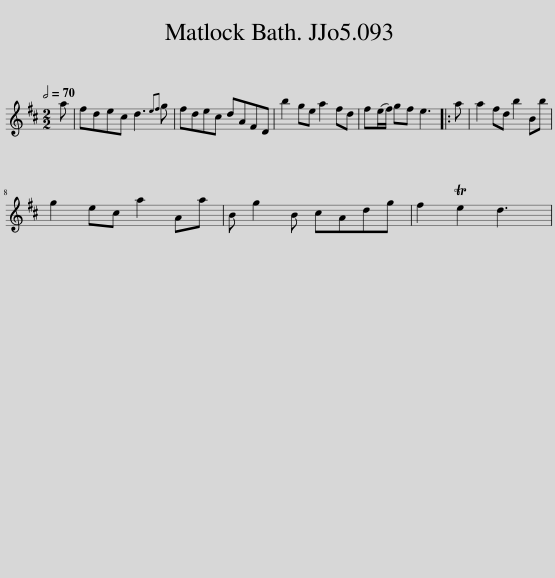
X:1
L:1/8
Q:1/2=70
M:2/2
I:linebreak $
K:D
V:1 treble
V:1
 a | fdec d3{ef} g | fdec dAFD | b2 ge a2 fd | f(e/f/) gf e3 |: %5
 a | a2 fd b2 Bb |$ g2 ec a2 Aa | B g2 B cAdg | f2 Te2 d3 | %10
